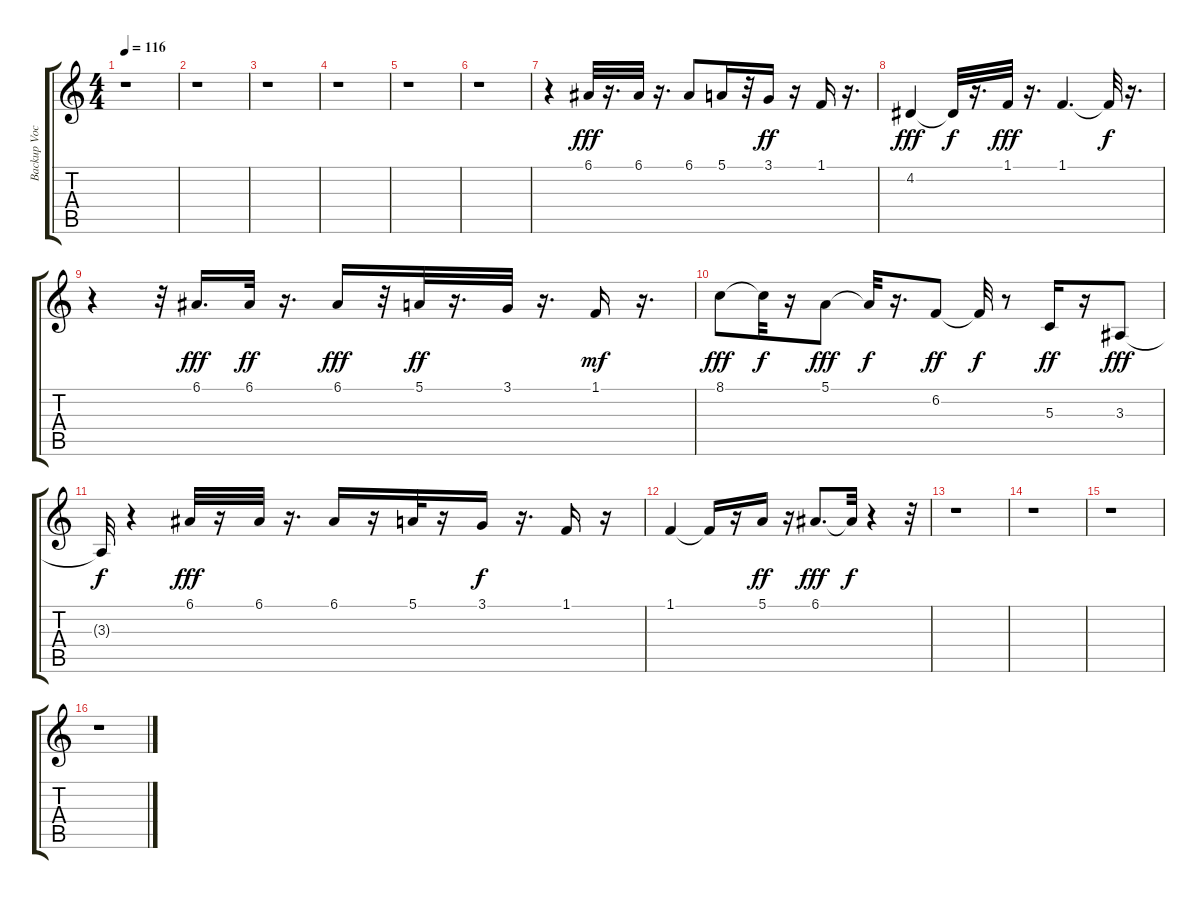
\track ("Backup Vocals" "Backup Voc") {instrument lead1square}
\staff {score tabs}
\tuning (E4 B3 G3 D3 A2 E2) {hide}
\ts (4 4)
\tempo 116
\clef g2
\ks c
r.1{dy f} |
r.1 |
r.1 |
r.1 |
r.1 |
r.1 |
r.4 6.1.32{dy fff} r.16{d} 6.1.32 r.16{d} 6.1.8 5.1.16 r.32 3.1.16{dy ff} r.16 1.1.16 r.16{d} |
4.2.4{dy fff} 4.2{t}.32{dy f} r.16{d} 1.1.32{dy fff} r.16{d} 1.1.4{d} 1.1{t}.32{dy f} r.16{d} |
r.4 r.32 6.1.16{d dy fff} 6.1.32{dy ff} r.16{d} 6.1.16{dy fff} r.32 5.1.32{dy ff} r.16{d} 3.1.32 r.16{d} 1.1.16{dy mf} r.16{d} |
8.1.8{dy fff} 8.1{t}.32{dy f} r.16 5.1.8{dy fff} 5.1{t}.32{dy f} r.16{d} 6.2.8{dy ff} 6.2{t}.32{dy f} r.8 5.3.16{dy ff} r.16 3.3.8{dy fff} |
3.3{t}.32{dy f} r.4 6.1.32{dy fff} r.16 6.1.32 r.16{d} 6.1.16 r.16 5.1.32 r.16 3.1.16{dy f} r.16{d} 1.1.16 r.16 |
1.1.4 1.1{t}.16 r.16 5.1.16{dy ff} r.16 6.1.8{d dy fff} 6.1{t}.32{dy f} r.4 r.32 |
r.1 |
r.1 |
r.1 |
r.1
